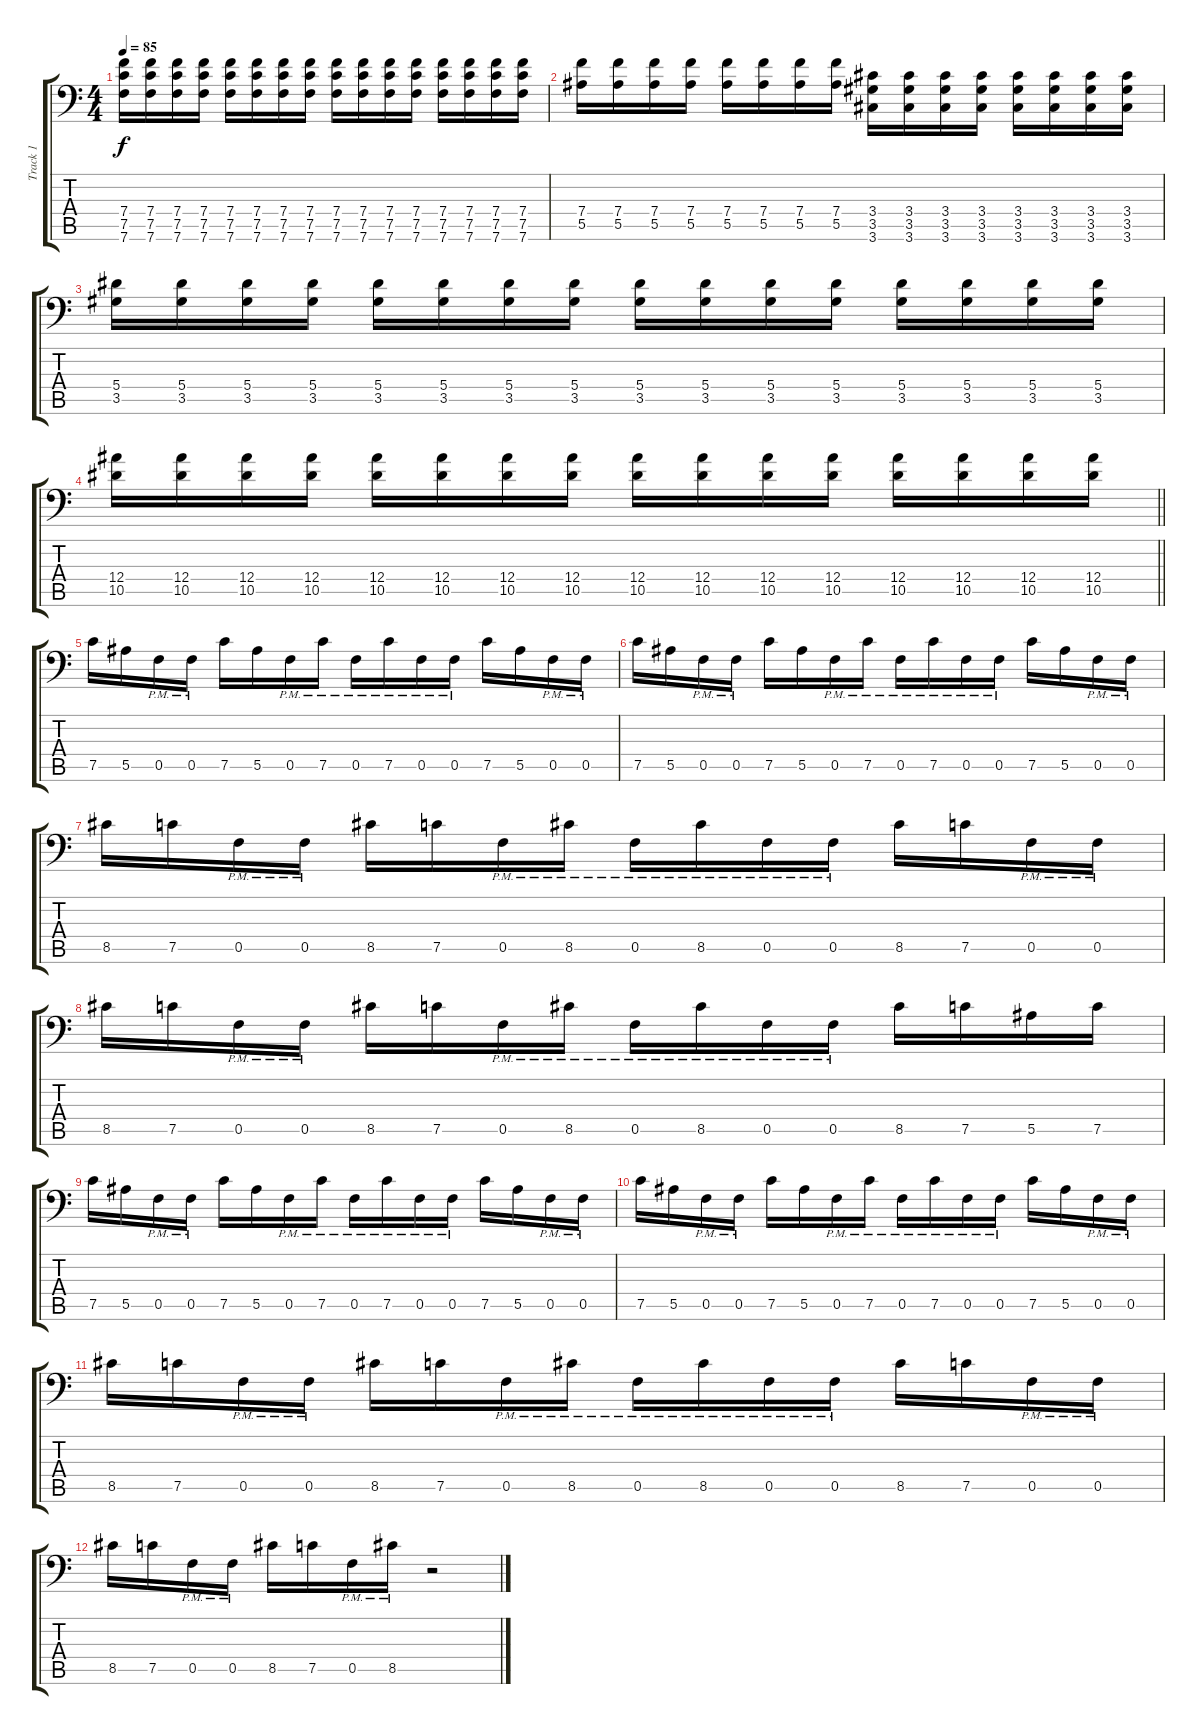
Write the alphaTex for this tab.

\track ("Track 1" "Track 1") {instrument distortionguitar}
\staff {score tabs}
\tuning (C4 G3 Eb3 Bb2 F2 Bb1) {hide}
\ts (4 4)
\tempo 85
\clef f4
\ks c
(7.4 7.5 7.6).16{dy f} (7.4 7.5 7.6).16 (7.4 7.5 7.6).16 (7.4 7.5 7.6).16 (7.4 7.5 7.6).16 (7.4 7.5 7.6).16 (7.4 7.5 7.6).16 (7.4 7.5 7.6).16 (7.4 7.5 7.6).16 (7.4 7.5 7.6).16 (7.4 7.5 7.6).16 (7.4 7.5 7.6).16 (7.4 7.5 7.6).16 (7.4 7.5 7.6).16 (7.4 7.5 7.6).16 (7.4 7.5 7.6).16 |
(7.4 5.5).16 (7.4 5.5).16 (7.4 5.5).16 (7.4 5.5).16 (7.4 5.5).16 (7.4 5.5).16 (7.4 5.5).16 (7.4 5.5).16 (3.4 3.5 3.6).16 (3.4 3.5 3.6).16 (3.4 3.5 3.6).16 (3.4 3.5 3.6).16 (3.4 3.5 3.6).16 (3.4 3.5 3.6).16 (3.4 3.5 3.6).16 (3.4 3.5 3.6).16 |
(5.4 3.5).16 (5.4 3.5).16 (5.4 3.5).16 (5.4 3.5).16 (5.4 3.5).16 (5.4 3.5).16 (5.4 3.5).16 (5.4 3.5).16 (5.4 3.5).16 (5.4 3.5).16 (5.4 3.5).16 (5.4 3.5).16 (5.4 3.5).16 (5.4 3.5).16 (5.4 3.5).16 (5.4 3.5).16 |
\barLineRight lightlight
(12.4 10.5).16 (12.4 10.5).16 (12.4 10.5).16 (12.4 10.5).16 (12.4 10.5).16 (12.4 10.5).16 (12.4 10.5).16 (12.4 10.5).16 (12.4 10.5).16 (12.4 10.5).16 (12.4 10.5).16 (12.4 10.5).16 (12.4 10.5).16 (12.4 10.5).16 (12.4 10.5).16 (12.4 10.5).16 |
7.5.16 5.5.16 0.5{pm}.16 0.5{pm}.16 7.5.16 5.5.16 0.5{pm}.16 7.5{pm}.16 0.5{pm}.16 7.5{pm}.16 0.5{pm}.16 0.5{pm}.16 7.5.16 5.5.16 0.5{pm}.16 0.5{pm}.16 |
7.5.16 5.5.16 0.5{pm}.16 0.5{pm}.16 7.5.16 5.5.16 0.5{pm}.16 7.5{pm}.16 0.5{pm}.16 7.5{pm}.16 0.5{pm}.16 0.5{pm}.16 7.5.16 5.5.16 0.5{pm}.16 0.5{pm}.16 |
8.5.16 7.5.16 0.5{pm}.16 0.5{pm}.16 8.5.16 7.5.16 0.5{pm}.16 8.5{pm}.16 0.5{pm}.16 8.5{pm}.16 0.5{pm}.16 0.5{pm}.16 8.5.16 7.5.16 0.5{pm}.16 0.5{pm}.16 |
8.5.16 7.5.16 0.5{pm}.16 0.5{pm}.16 8.5.16 7.5.16 0.5{pm}.16 8.5{pm}.16 0.5{pm}.16 8.5{pm}.16 0.5{pm}.16 0.5{pm}.16 8.5.16 7.5.16 5.5.16 7.5.16 |
7.5.16 5.5.16 0.5{pm}.16 0.5{pm}.16 7.5.16 5.5.16 0.5{pm}.16 7.5{pm}.16 0.5{pm}.16 7.5{pm}.16 0.5{pm}.16 0.5{pm}.16 7.5.16 5.5.16 0.5{pm}.16 0.5{pm}.16 |
7.5.16 5.5.16 0.5{pm}.16 0.5{pm}.16 7.5.16 5.5.16 0.5{pm}.16 7.5{pm}.16 0.5{pm}.16 7.5{pm}.16 0.5{pm}.16 0.5{pm}.16 7.5.16 5.5.16 0.5{pm}.16 0.5{pm}.16 |
8.5.16 7.5.16 0.5{pm}.16 0.5{pm}.16 8.5.16 7.5.16 0.5{pm}.16 8.5{pm}.16 0.5{pm}.16 8.5{pm}.16 0.5{pm}.16 0.5{pm}.16 8.5.16 7.5.16 0.5{pm}.16 0.5{pm}.16 |
8.5.16 7.5.16 0.5{pm}.16 0.5{pm}.16 8.5.16 7.5.16 0.5{pm}.16 8.5{pm}.16 r.2
